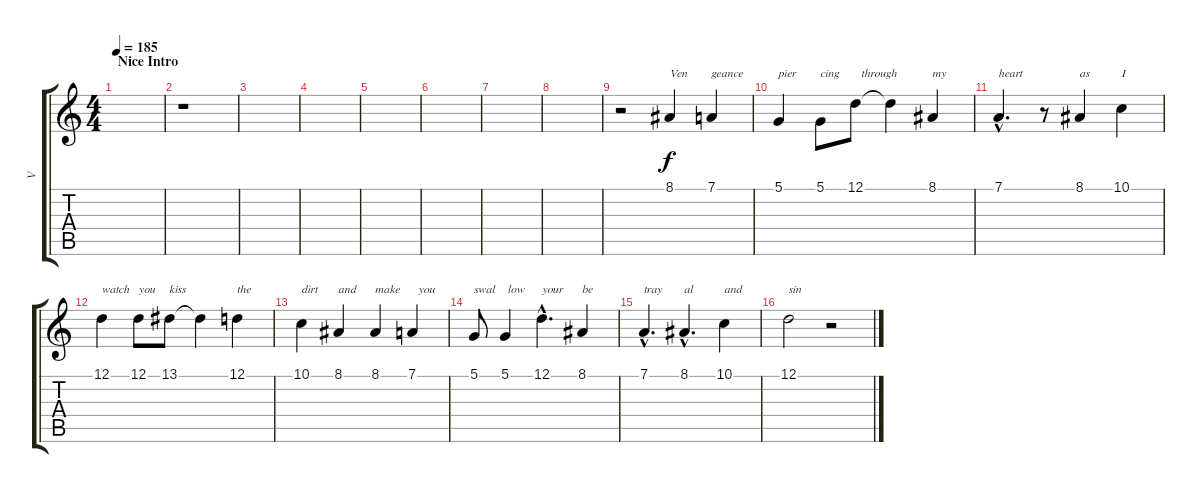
\track ("V" "V") {instrument choiraahs}
\staff {score tabs}
\tuning (D4 A3 F3 C3 G2 D2) {hide}
\ts (4 4)
\section ("" "Nice Intro")
\tempo 185
\clef g2
\ks c
|
r.1 |
|
|
|
|
|
|
r.2 8.1.4{txt "Ven"} 7.1.4{txt "geance"} |
5.1.4{txt "pier"} 5.1.8{txt "cing"} 12.1.8{txt "  through"} 12.1{t}.4 8.1.4{txt "my"} |
7.1{hac}.4{d txt "heart"} r.8 8.1.4{txt "as"} 10.1.4{txt "I"} |
12.1.4{txt "watch"} 12.1.8{txt "you"} 13.1.8{txt "kiss"} 13.1{t}.4 12.1.4{txt "the"} |
10.1.4{txt "dirt"} 8.1.4{txt "and"} 8.1.4{txt "make"} 7.1.4{txt "  you"} |
5.1.8{txt "swal"} 5.1.4{txt " low"} 12.1{hac}.4{d txt "your"} 8.1.4{txt "be"} |
7.1{hac}.4{d txt "tray"} 8.1{hac}.4{d txt "al"} 10.1.4{txt "and"} |
12.1.2{txt "sin"} r.2
